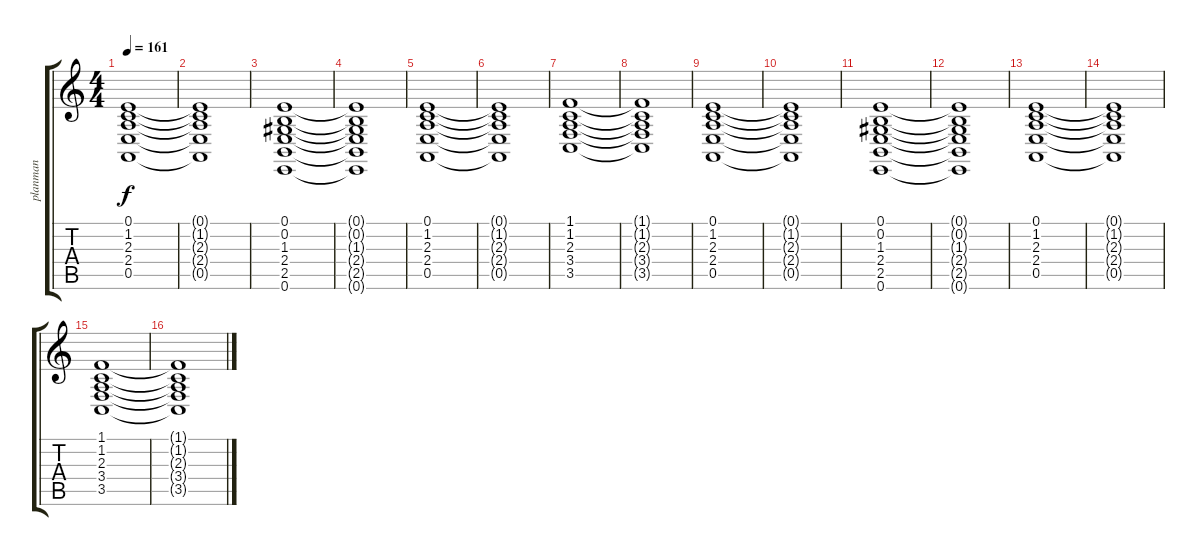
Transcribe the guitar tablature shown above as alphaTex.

\track ("planman" "planman") {instrument choiraahs}
\staff {score tabs}
\tuning (E4 B3 G3 D3 A2 E2) {hide}
\ts (4 4)
\tempo 161
\clef g2
\ks c
(0.1 1.2 2.3 2.4 0.5).1{dy f} |
(0.1{t} 1.2{t} 2.3{t} 2.4{t} 0.5{t}).1 |
(0.1 0.2 1.3 2.4 2.5 0.6).1 |
(0.1{t} 0.2{t} 1.3{t} 2.4{t} 2.5{t} 0.6{t}).1 |
(0.1 1.2 2.3 2.4 0.5).1 |
(0.1{t} 1.2{t} 2.3{t} 2.4{t} 0.5{t}).1 |
(1.1 1.2 2.3 3.4 3.5).1 |
(1.1{t} 1.2{t} 2.3{t} 3.4{t} 3.5{t}).1 |
(0.1 1.2 2.3 2.4 0.5).1 |
(0.1{t} 1.2{t} 2.3{t} 2.4{t} 0.5{t}).1 |
(0.1 0.2 1.3 2.4 2.5 0.6).1 |
(0.1{t} 0.2{t} 1.3{t} 2.4{t} 2.5{t} 0.6{t}).1 |
(0.1 1.2 2.3 2.4 0.5).1 |
(0.1{t} 1.2{t} 2.3{t} 2.4{t} 0.5{t}).1 |
(1.1 1.2 2.3 3.4 3.5).1 |
(1.1{t} 1.2{t} 2.3{t} 3.4{t} 3.5{t}).1
